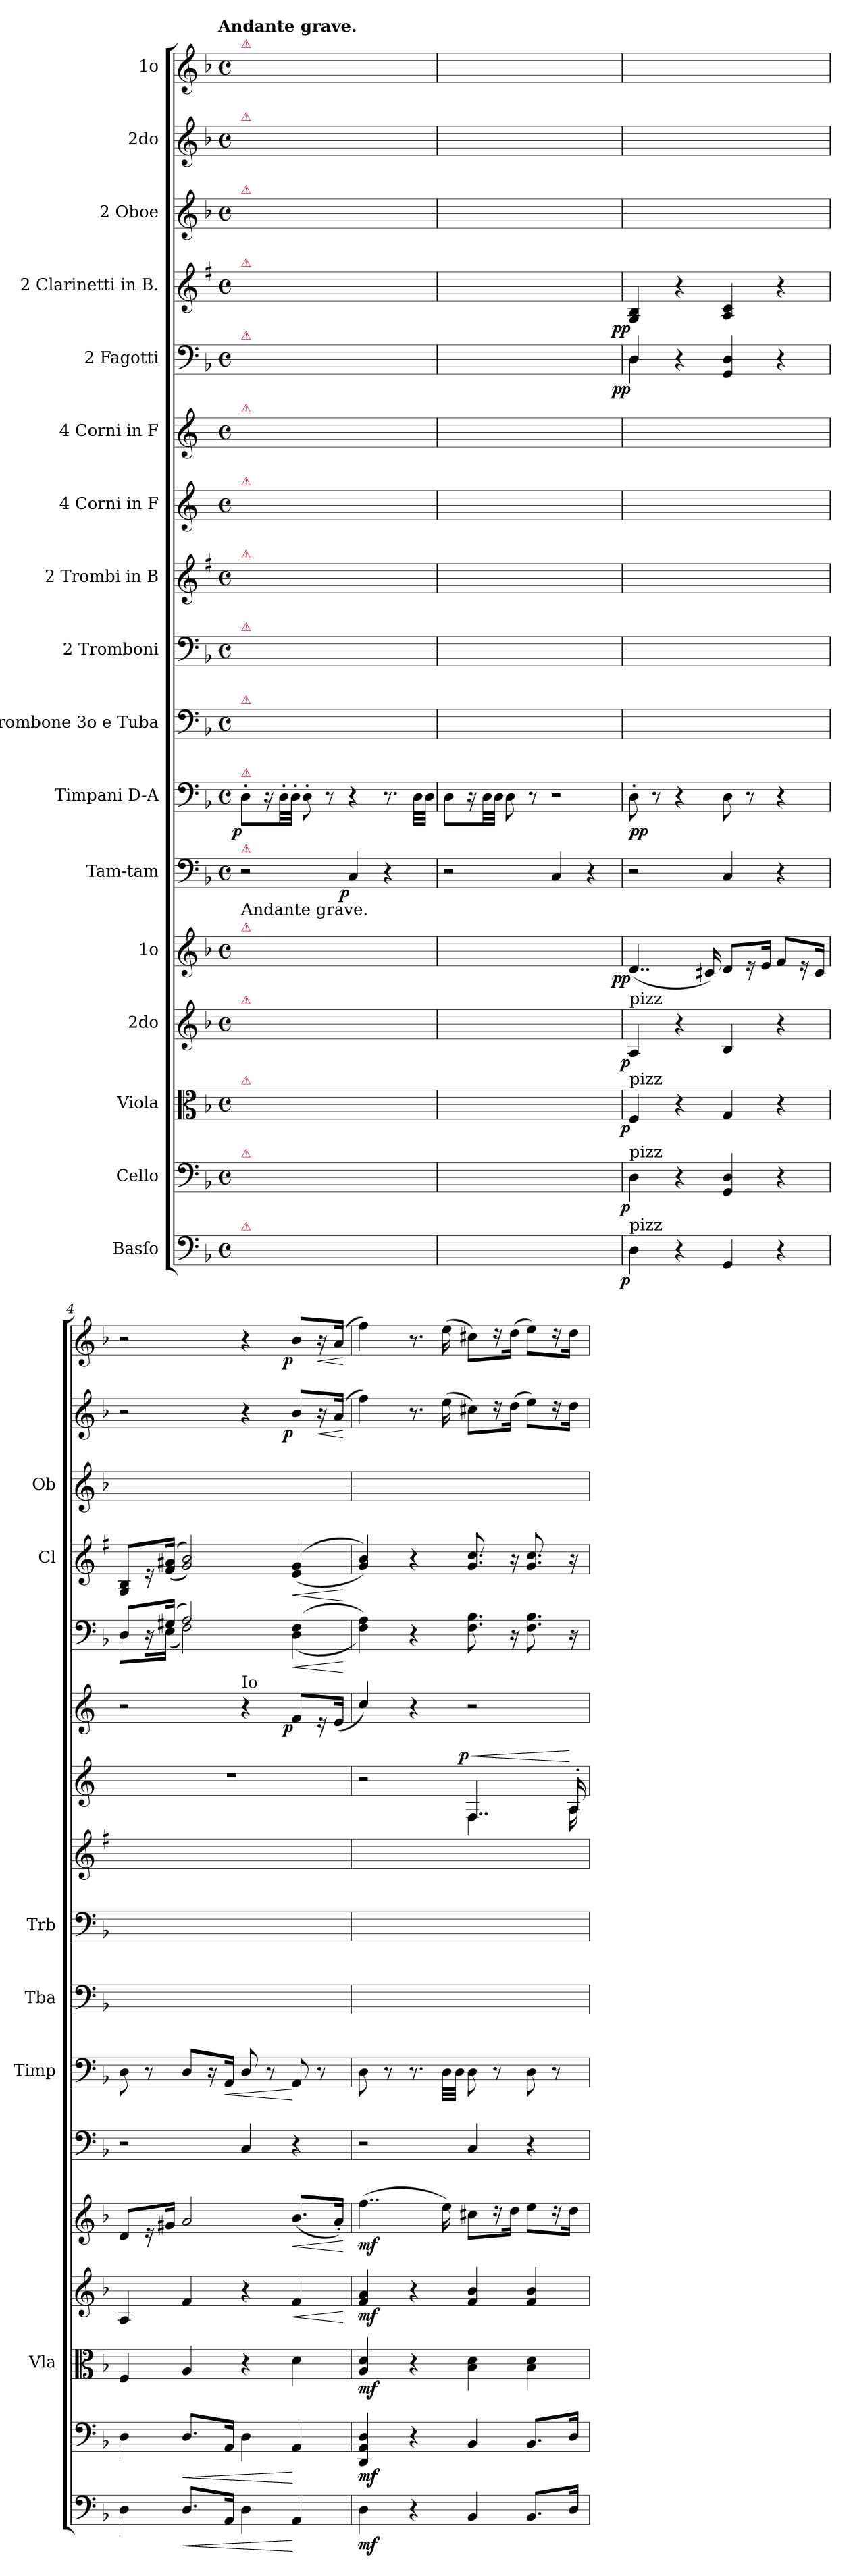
**kern	**dynam	**kern	**dynam	**kern	**dynam	**kern	**dynam	**kern	**dynam	**kern	**dynam	**kern	**dynam	**kern	**kern	**kern	**kern	**dynam	**kern	**dynam	**kern	**dynam	**kern	**dynam	**kern	**kern	**dynam	**kern	**dynam
*part17	*part17	*part16	*part16	*part15	*part15	*part14	*part14	*part13	*part13	*part12	*part12	*part11	*part11	*part10	*part9	*part8	*part7	*part7	*part6	*part6	*part5	*part5	*part4	*part4	*part3	*part2	*part2	*part1	*part1
*staff17	*staff17	*staff16	*staff16	*staff15	*staff15	*staff14	*staff14	*staff13	*staff13	*staff12	*staff12	*staff11	*staff11	*staff10	*staff9	*staff8	*staff7	*staff7	*staff6	*staff6	*staff5	*staff5	*staff4	*staff4	*staff3	*staff2	*staff2	*staff1	*staff1
*I"Basſo	*	*I"Cello	*	*I"Viola	*	*I"2do	*	*I"1o	*	*I"Tam-tam	*	*I"Timpani D-A	*	*I"Trombone 3o e Tuba	*I"2 Tromboni	*I"2 Trombi in B	*I"4 Corni in F	*	*I"4 Corni in F	*	*I"2 Fagotti	*	*I"2 Clarinetti in B.	*	*I"2 Oboe	*I"2do	*	*I"1o	*
*	*	*	*	*I'Vla	*	*	*	*	*	*	*	*I'Timp	*	*I'Tba	*I'Trb	*	*	*	*	*	*	*	*I'Cl	*	*I'Ob	*	*	*	*
*clefF4	*	*clefF4	*	*clefC3	*	*clefG2	*	*clefG2	*	*clefF4	*	*clefF4	*	*clefF4	*clefF4	*clefG2	*clefG2	*	*clefG2	*	*clefF4	*	*clefG2	*	*clefG2	*clefG2	*	*clefG2	*
*	*	*	*	*	*	*	*	*	*	*	*	*	*	*	*	*ITrd1c2	*ITrd4c7	*	*ITrd4c7	*	*	*	*ITrd1c2	*	*	*	*	*	*
*k[b-]	*	*k[b-]	*	*k[b-]	*	*k[b-]	*	*k[b-]	*	*k[b-]	*	*k[b-]	*	*k[b-]	*k[b-]	*k[b-]	*k[b-]	*	*k[b-]	*	*k[b-]	*	*k[b-]	*	*k[b-]	*k[b-]	*	*k[b-]	*
*d:	*	*d:	*	*d:	*	*d:	*	*d:	*	*d:	*	*d:	*	*d:	*d:	*d:	*d:	*	*d:	*	*d:	*	*d:	*	*d:	*d:	*	*d:	*
!!LO:TX:omd:t=Andante grave.
*M4/4	*	*M4/4	*	*M4/4	*	*M4/4	*	*M4/4	*	*M4/4	*	*M4/4	*	*M4/4	*M4/4	*M4/4	*M4/4	*	*M4/4	*	*M4/4	*	*M4/4	*	*M4/4	*M4/4	*	*M4/4	*
*met(c)	*	*met(c)	*	*met(c)	*	*met(c)	*	*met(c)	*	*met(c)	*	*met(c)	*	*met(c)	*met(c)	*met(c)	*met(c)	*	*met(c)	*	*met(c)	*	*met(c)	*	*met(c)	*met(c)	*	*met(c)	*
*MM72	*	*MM72	*	*MM72	*	*MM72	*	*MM72	*	*MM72	*	*MM72	*	*MM72	*MM72	*MM72	*MM72	*	*MM72	*	*MM72	*	*MM72	*	*MM72	*MM72	*	*MM72	*
=1	=1	=1	=1	=1	=1	=1	=1	=1	=1	=1	=1	=1	=1	=1	=1	=1	=1	=1	=1	=1	=1	=1	=1	=1	=1	=1	=1	=1	=1
!	!	!	!	!	!	!	!	!	!	!	!	!	!	!	!	!	!	!	!	!	!	!	!	!	!	!	!	!LO:TX:a:color=crimson:t=⚠	!
!	!	!	!	!	!	!	!	!	!	!	!	!	!	!	!	!	!	!	!	!	!	!	!	!	!	!LO:TX:a:color=crimson:t=⚠	!	!	!
!	!	!	!	!	!	!	!	!	!	!	!	!	!	!	!	!	!	!	!	!	!	!	!	!	!LO:TX:a:color=crimson:t=⚠	!	!	!	!
!	!	!	!	!	!	!	!	!	!	!	!	!	!	!	!	!	!	!	!	!	!	!	!LO:TX:a:color=crimson:t=⚠	!	!	!	!	!	!
!	!	!	!	!	!	!	!	!	!	!	!	!	!	!	!	!	!	!	!	!	!LO:TX:a:color=crimson:t=⚠	!	!	!	!	!	!	!	!
!	!	!	!	!	!	!	!	!	!	!	!	!	!	!	!	!	!	!	!LO:TX:a:color=crimson:t=⚠	!	!	!	!	!	!	!	!	!	!
!	!	!	!	!	!	!	!	!	!	!	!	!	!	!	!	!	!LO:TX:a:color=crimson:t=⚠	!	!	!	!	!	!	!	!	!	!	!	!
!	!	!	!	!	!	!	!	!	!	!	!	!	!	!	!	!LO:TX:a:color=crimson:t=⚠	!	!	!	!	!	!	!	!	!	!	!	!	!
!	!	!	!	!	!	!	!	!	!	!	!	!	!	!	!LO:TX:a:color=crimson:t=⚠	!	!	!	!	!	!	!	!	!	!	!	!	!	!
!	!	!	!	!	!	!	!	!	!	!	!	!	!	!LO:TX:a:color=crimson:t=⚠	!	!	!	!	!	!	!	!	!	!	!	!	!	!	!
!	!	!	!	!	!	!	!	!	!	!	!	!LO:TX:a:color=crimson:t=⚠	!	!	!	!	!	!	!	!	!	!	!	!	!	!	!	!	!
!	!	!	!	!	!	!	!	!	!	!LO:TX:a:color=crimson:t=⚠	!	!	!	!	!	!	!	!	!	!	!	!	!	!	!	!	!	!	!
!	!	!	!	!	!	!	!	!LO:TX:a:color=crimson:t=⚠	!	!	!	!	!	!	!	!	!	!	!	!	!	!	!	!	!	!	!	!	!
!	!	!	!	!	!	!	!	!LO:TX:a:t=Andante grave.	!	!	!	!	!	!	!	!	!	!	!	!	!	!	!	!	!	!	!	!	!
!	!	!	!	!	!	!LO:TX:a:color=crimson:t=⚠	!	!	!	!	!	!	!	!	!	!	!	!	!	!	!	!	!	!	!	!	!	!	!
!	!	!	!	!LO:TX:a:color=crimson:t=⚠	!	!	!	!	!	!	!	!	!	!	!	!	!	!	!	!	!	!	!	!	!	!	!	!	!
!	!	!LO:TX:a:color=crimson:t=⚠	!	!	!	!	!	!	!	!	!	!	!	!	!	!	!	!	!	!	!	!	!	!	!	!	!	!	!
!LO:TX:a:color=crimson:t=⚠	!	!	!	!	!	!	!	!	!	!	!	!	!	!	!	!	!	!	!	!	!	!	!	!	!	!	!	!	!
!	!	!	!	!	!	!	!	!	!	!	!	!	!LO:DY:rj	!	!	!	!	!	!	!	!	!	!	!	!	!	!	!	!
1ryy	.	1ryy	.	1ryy	.	1ryy	.	1ryy	.	2r	.	8D'>\L	p	1ryy	1ryy	1ryy	1ryy	.	1ryy	.	1ryy	.	1ryy	.	1ryy	1ryy	.	1ryy	.
.	.	.	.	.	.	.	.	.	.	.	.	16r	.	.	.	.	.	.	.	.	.	.	.	.	.	.	.	.	.
.	.	.	.	.	.	.	.	.	.	.	.	32D'>\LL	.	.	.	.	.	.	.	.	.	.	.	.	.	.	.	.	.
.	.	.	.	.	.	.	.	.	.	.	.	32D'>\JJJ	.	.	.	.	.	.	.	.	.	.	.	.	.	.	.	.	.
.	.	.	.	.	.	.	.	.	.	.	.	8D'\	.	.	.	.	.	.	.	.	.	.	.	.	.	.	.	.	.
.	.	.	.	.	.	.	.	.	.	.	.	8r	.	.	.	.	.	.	.	.	.	.	.	.	.	.	.	.	.
!	!	!	!	!	!	!	!	!	!	!	!LO:DY:rj	!	!	!	!	!	!	!	!	!	!	!	!	!	!	!	!	!	!
.	.	.	.	.	.	.	.	.	.	4C/	p	4r	.	.	.	.	.	.	.	.	.	.	.	.	.	.	.	.	.
.	.	.	.	.	.	.	.	.	.	4r	.	8.r	.	.	.	.	.	.	.	.	.	.	.	.	.	.	.	.	.
.	.	.	.	.	.	.	.	.	.	.	.	32D\LLL	.	.	.	.	.	.	.	.	.	.	.	.	.	.	.	.	.
.	.	.	.	.	.	.	.	.	.	.	.	32D\JJJ	.	.	.	.	.	.	.	.	.	.	.	.	.	.	.	.	.
=2	=2	=2	=2	=2	=2	=2	=2	=2	=2	=2	=2	=2	=2	=2	=2	=2	=2	=2	=2	=2	=2	=2	=2	=2	=2	=2	=2	=2	=2
1ryy	.	1ryy	.	1ryy	.	1ryy	.	1ryy	.	2r	.	8D\L	.	1ryy	1ryy	1ryy	1ryy	.	1ryy	.	1ryy	.	1ryy	.	1ryy	1ryy	.	1ryy	.
.	.	.	.	.	.	.	.	.	.	.	.	16r	.	.	.	.	.	.	.	.	.	.	.	.	.	.	.	.	.
.	.	.	.	.	.	.	.	.	.	.	.	32D\LL	.	.	.	.	.	.	.	.	.	.	.	.	.	.	.	.	.
.	.	.	.	.	.	.	.	.	.	.	.	32D\JJJ	.	.	.	.	.	.	.	.	.	.	.	.	.	.	.	.	.
.	.	.	.	.	.	.	.	.	.	.	.	8D\	.	.	.	.	.	.	.	.	.	.	.	.	.	.	.	.	.
.	.	.	.	.	.	.	.	.	.	.	.	8r	.	.	.	.	.	.	.	.	.	.	.	.	.	.	.	.	.
.	.	.	.	.	.	.	.	.	.	4C/	.	2r	.	.	.	.	.	.	.	.	.	.	.	.	.	.	.	.	.
.	.	.	.	.	.	.	.	.	.	4r	.	.	.	.	.	.	.	.	.	.	.	.	.	.	.	.	.	.	.
=3	=3	=3	=3	=3	=3	=3	=3	=3	=3	=3	=3	=3	=3	=3	=3	=3	=3	=3	=3	=3	=3	=3	=3	=3	=3	=3	=3	=3	=3
*	*	*	*	*	*	*	*	*	*	*	*	*	*	*	*	*	*	*	*	*	*^	*	*	*	*	*	*	*	*
!	!	!	!	!	!	!LO:TX:a:t=pizz	!	!	!	!	!	!	!	!	!	!	!	!	!	!	!	!	!	!	!	!	!	!	!	!
!	!	!	!	!LO:TX:a:t=pizz	!	!	!	!	!	!	!	!	!	!	!	!	!	!	!	!	!	!	!	!	!	!	!	!	!	!
!	!	!LO:TX:a:t=pizz	!	!	!	!	!	!	!	!	!	!	!	!	!	!	!	!	!	!	!	!	!	!	!	!	!	!	!	!
!LO:TX:a:t=pizz	!	!	!	!	!	!	!	!	!	!	!	!	!	!	!	!	!	!	!	!	!	!	!	!	!	!	!	!	!	!
!	!LO:DY:rj	!	!LO:DY:rj	!	!LO:DY:rj	!	!LO:DY:rj	!	!LO:DY:rj	!	!	!	!	!	!	!	!	!	!	!	!	!	!LO:DY:rj	!	!LO:DY:rj	!	!	!	!	!
4D\	p	4D\	p	4F/	p	4A/	p	(<4..d/	pp	2r	.	8D'>\	pp	1ryy	1ryy	1ryy	1ryy	.	1ryy	.	4D/	4D\	pp	4F/ 4A/	pp	1ryy	1ryy	.	1ryy	.
.	.	.	.	.	.	.	.	.	.	.	.	8r	.	.	.	.	.	.	.	.	.	.	.	.	.	.	.	.	.	.
4r	.	4r	.	4r	.	4r	.	.	.	.	.	4r	.	.	.	.	.	.	.	.	4r	4ryy	.	4r	.	.	.	.	.	.
.	.	.	.	.	.	.	.	16c#X/)	.	.	.	.	.	.	.	.	.	.	.	.	.	.	.	.	.	.	.	.	.	.
4GG/	.	4GG/ 4D/	.	4G/	.	4B-/	.	8d/L	.	4C/	.	8D\	.	.	.	.	.	.	.	.	4GG/ 4D/	2ryy	.	4G/ 4B-/	.	.	.	.	.	.
.	.	.	.	.	.	.	.	16r	.	.	.	8r	.	.	.	.	.	.	.	.	.	.	.	.	.	.	.	.	.	.
.	.	.	.	.	.	.	.	16e/Jk	.	.	.	.	.	.	.	.	.	.	.	.	.	.	.	.	.	.	.	.	.	.
4r	.	4r	.	4r	.	4r	.	8f/L	.	4r	.	4r	.	.	.	.	.	.	.	.	4r	.	.	4r	.	.	.	.	.	.
.	.	.	.	.	.	.	.	16r	.	.	.	.	.	.	.	.	.	.	.	.	.	.	.	.	.	.	.	.	.	.
.	.	.	.	.	.	.	.	16c#/Jk	.	.	.	.	.	.	.	.	.	.	.	.	.	.	.	.	.	.	.	.	.	.
=4	=4	=4	=4	=4	=4	=4	=4	=4	=4	=4	=4	=4	=4	=4	=4	=4	=4	=4	=4	=4	=4	=4	=4	=4	=4	=4	=4	=4	=4	=4
4D\	.	4D\	.	4F/	.	4A/	.	8d/L	.	2r	.	8D\	.	1ryy	1ryy	1ryy	1r	.	2r	.	8D/L	8D\L	.	8F/ 8A/L	.	1ryy	2r	.	2r	.
.	.	.	.	.	.	.	.	16r	.	.	.	8r	.	.	.	.	.	.	.	.	16r	16ryy	.	16r	.	.	.	.	.	.
.	.	.	.	.	.	.	.	16g#X/Jk	.	.	.	.	.	.	.	.	.	.	.	.	(>16G#X/Jk	(<16E\Jk	.	(>(<16e/ 16g#X/Jk	.	.	.	.	.	.
!	!LO:HP:b	!	!LO:HP:b	!	!	!	!	!	!	!	!	!	!	!	!	!	!	!	!	!	!	!	!	!	!	!	!	!	!	!
8.D/L	<	8.D/L	<	4A/	.	4f/	.	2a/	.	.	.	8D/L	.	.	.	.	.	.	.	.	2A/)	2F\)	.	2f/ 2a/))	.	.	.	.	.	.
.	.	.	.	.	.	.	.	.	.	.	.	16r	.	.	.	.	.	.	.	.	.	.	.	.	.	.	.	.	.	.
!	!	!	!	!	!	!	!	!	!	!	!	!	!LO:HP:b	!	!	!	!	!	!	!	!	!	!	!	!	!	!	!	!	!
16AA/Jk	.	16AA/Jk	.	.	.	.	.	.	.	.	.	16AA/Jk	<	.	.	.	.	.	.	.	.	.	.	.	.	.	.	.	.	.
!	!	!	!	!	!	!	!	!	!	!	!	!	!	!	!	!	!	!	!LO:TX:a:t=Io	!	!	!	!	!	!	!	!	!	!	!
4D\	.	4D\	.	4r	.	4r	.	.	.	4C/	.	8D/	.	.	.	.	.	.	4r	.	.	.	.	.	.	.	4r	.	4r	.
.	.	.	.	.	.	.	.	.	.	.	.	8r	.	.	.	.	.	.	.	.	.	.	.	.	.	.	.	.	.	.
!	!	!	!	!	!	!	!LO:HP:b	!	!LO:HP:b	!	!	!	!	!	!	!	!	!	!	!LO:DY:rj	!	!	!LO:HP:b	!	!LO:HP:b	!	!	!LO:DY:rj	!	!LO:DY:rj
4AA/	[	4AA/	[	4d\	.	4f/	<	(<8.b-/L	<	4r	.	8AA/	[	.	.	.	.	.	8B-/L	p	(>4F/	(<4D\	<	(>(<4d/ 4f/	<	.	8b-/L	p	8b-/L	p
!	!	!	!	!	!	!	!	!	!	!	!	!	!	!	!	!	!	!	!	!	!	!	!	!	!	!	!	!LO:HP:b	!	!LO:HP:b
.	.	.	.	.	.	.	.	.	.	.	.	8r	.	.	.	.	.	.	16r	.	.	.	.	.	.	.	16r	<	16r	<
.	.	.	.	.	.	.	.	16a'</Jk)	.	.	.	.	.	.	.	.	.	.	(<16A/Jk	.	.	.	.	.	.	.	(>16a/Jk	.	(>16a/Jk	.
*	*	*	*	*	*	*	*	*	*	*	*	*	*	*	*	*	*	*	*	*	*v	*v	*	*	*	*	*	*	*	*
.	.	.	.	.	.	.	[	.	[	.	.	.	.	.	.	.	.	.	.	.	.	[	.	[	.	.	[	.	[
=5	=5	=5	=5	=5	=5	=5	=5	=5	=5	=5	=5	=5	=5	=5	=5	=5	=5	=5	=5	=5	=5	=5	=5	=5	=5	=5	=5	=5	=5
*	*	*	*	*	*	*	*	*	*	*	*	*	*	*	*	*	*^	*	*	*	*	*	*	*	*	*	*	*	*
4D\	mf	4DD/ 4AA/ 4D/	mf	4A/ 4d/	mf	4f/ 4a/	mf	(>4..ff\	mf	2r	.	8D\	.	1ryy	1ryy	1ryy	2r	2ryy	.	4f/)	.	4F\ 4A\))	.	4f/ 4a/))	.	1ryy	4ff\)	.	4ff\)	.
.	.	.	.	.	.	.	.	.	.	.	.	8r	.	.	.	.	.	.	.	.	.	.	.	.	.	.	.	.	.	.
4r	.	4r	.	4r	.	4r	.	.	.	.	.	8.r	.	.	.	.	.	.	.	4r	.	4r	.	4r	.	.	8.r	.	8.r	.
.	.	.	.	.	.	.	.	16ee\)	.	.	.	32D\LLL	.	.	.	.	.	.	.	.	.	.	.	.	.	.	(>16ee\	.	(>16ee\	.
.	.	.	.	.	.	.	.	.	.	.	.	32D\JJJ	.	.	.	.	.	.	.	.	.	.	.	.	.	.	.	.	.	.
!	!	!	!	!	!	!	!	!	!	!	!	!	!	!	!	!	!	!	!LO:HP:a	!	!	!	!	!	!	!	!	!	!	!
!	!	!	!	!	!	!	!	!	!	!	!	!	!	!	!	!	!	!	!LO:DY:n=1:a:rj	!	!	!	!	!	!	!	!	!	!	!
4BB-/	.	4BB-/	.	4B-\ 4d\	.	4f/ 4b-/	.	8cc#X\L	.	4C/	.	8D\	.	.	.	.	4..BB-/	4..BB-\	< p	2r	.	8.F\ 8.B-\	.	8.f/ 8.b-/	.	.	8cc#X\L)	.	8cc#X\L)	.
.	.	.	.	.	.	.	.	16r	.	.	.	8r	.	.	.	.	.	.	.	.	.	.	.	.	.	.	16r	.	16r	.
.	.	.	.	.	.	.	.	16dd\Jk	.	.	.	.	.	.	.	.	.	.	.	.	.	16r	.	16r	.	.	(>16dd\Jk	.	(>16dd\Jk	.
8.BB-/L	.	8.BB-/L	.	4B-\ 4d\	.	4f/ 4b-/	.	8ee\L	.	4r	.	8D\	.	.	.	.	.	.	.	.	.	8.F\ 8.B-\	.	8.f/ 8.b-/	.	.	8ee\L)	.	8ee\L)	.
.	.	.	.	.	.	.	.	16r	.	.	.	8r	.	.	.	.	.	.	.	.	.	.	.	.	.	.	16r	.	16r	.
16D/Jk	.	16D/Jk	.	.	.	.	.	16dd\Jk	.	.	.	.	.	.	.	.	16D'>/	16D\	[	.	.	16r	.	16r	.	.	16dd\Jk	.	16dd\Jk	.
*	*	*	*	*	*	*	*	*	*	*	*	*	*	*	*	*	*v	*v	*	*	*	*	*	*	*	*	*	*	*	*
=	=	=	=	=	=	=	=	=	=	=	=	=	=	=	=	=	=	=	=	=	=	=	=	=	=	=	=	=	=
*-	*-	*-	*-	*-	*-	*-	*-	*-	*-	*-	*-	*-	*-	*-	*-	*-	*-	*-	*-	*-	*-	*-	*-	*-	*-	*-	*-	*-	*-
